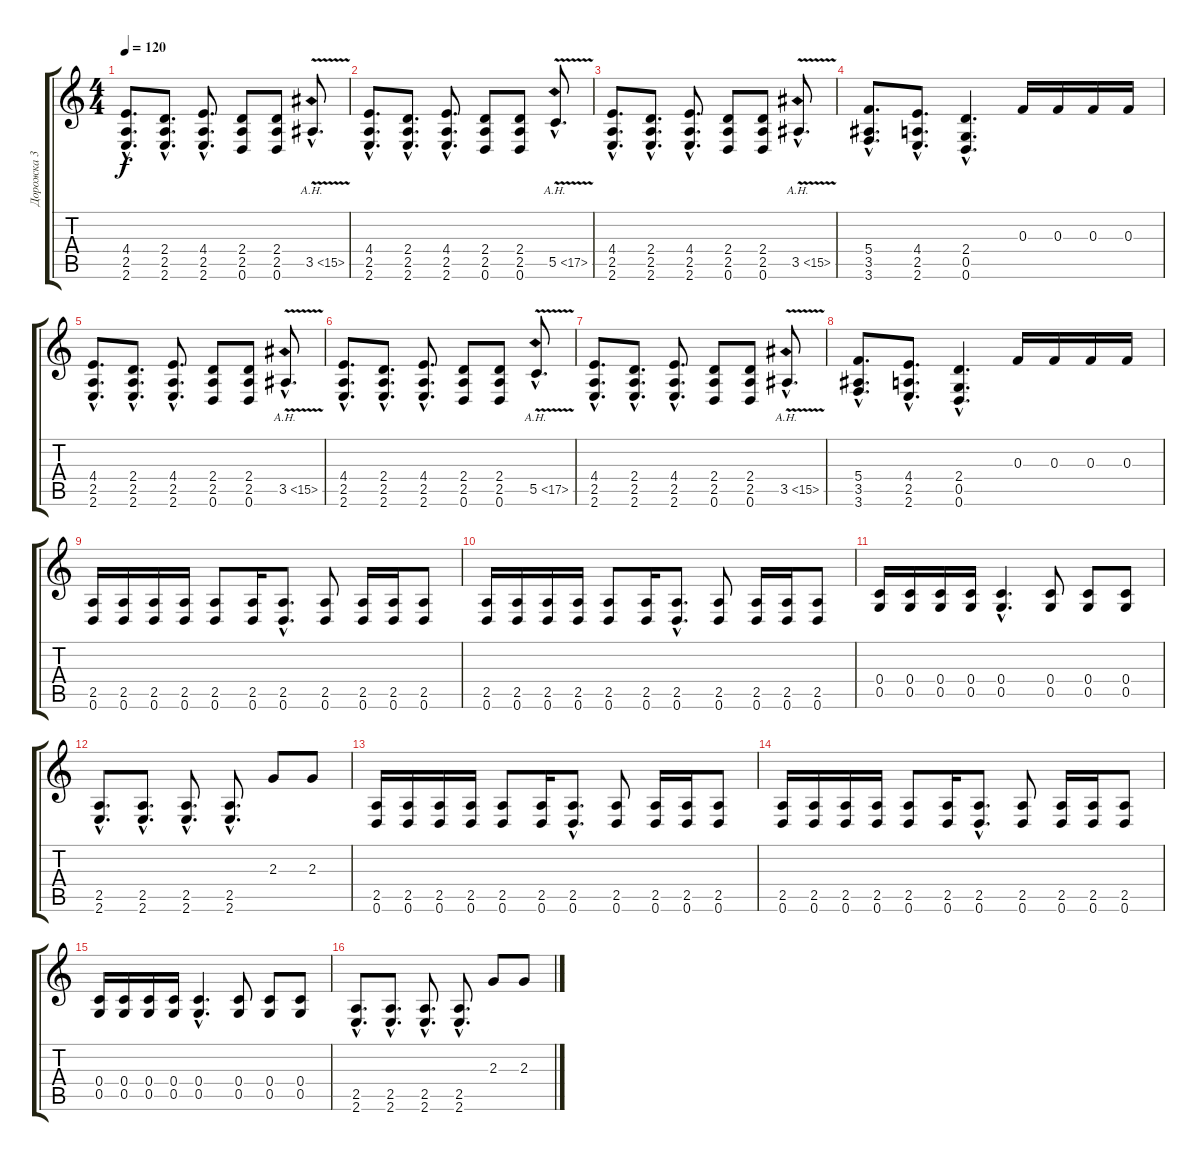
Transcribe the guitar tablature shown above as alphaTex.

\track ("Дорожка 3" "Дорожка 3") {instrument distortionguitar}
\staff {score tabs}
\tuning (D4 A3 F3 C3 G2 D2) {hide}
\ts (4 4)
\tempo 120
\clef g2
\ks c
(4.4{hac} 2.5{hac} 2.6{hac}).8{d dy f} (2.4{hac} 2.5{hac} 2.6{hac}).8{d} (4.4{hac} 2.5{hac} 2.6{hac}).8{d} (2.4 2.5 0.6).8 (2.4 2.5 0.6).8 3.5{ah 12 v hac}.8{d} |
(4.4{hac} 2.5{hac} 2.6{hac}).8{d} (2.4{hac} 2.5{hac} 2.6{hac}).8{d} (4.4{hac} 2.5{hac} 2.6{hac}).8{d} (2.4 2.5 0.6).8 (2.4 2.5 0.6).8 5.5{ah 12 v hac}.8{d} |
(4.4{hac} 2.5{hac} 2.6{hac}).8{d} (2.4{hac} 2.5{hac} 2.6{hac}).8{d} (4.4{hac} 2.5{hac} 2.6{hac}).8{d} (2.4 2.5 0.6).8 (2.4 2.5 0.6).8 3.5{ah 12 v hac}.8{d} |
(5.4{hac} 3.5{hac} 3.6{hac}).8{d} (4.4{hac} 2.5{hac} 2.6{hac}).8{d} (2.4{hac} 0.5{hac} 0.6{hac}).4{d} 0.3.16 0.3.16 0.3.16 0.3.16 |
(4.4{hac} 2.5{hac} 2.6{hac}).8{d} (2.4{hac} 2.5{hac} 2.6{hac}).8{d} (4.4{hac} 2.5{hac} 2.6{hac}).8{d} (2.4 2.5 0.6).8 (2.4 2.5 0.6).8 3.5{ah 12 v hac}.8{d} |
(4.4{hac} 2.5{hac} 2.6{hac}).8{d} (2.4{hac} 2.5{hac} 2.6{hac}).8{d} (4.4{hac} 2.5{hac} 2.6{hac}).8{d} (2.4 2.5 0.6).8 (2.4 2.5 0.6).8 5.5{ah 12 v hac}.8{d} |
(4.4{hac} 2.5{hac} 2.6{hac}).8{d} (2.4{hac} 2.5{hac} 2.6{hac}).8{d} (4.4{hac} 2.5{hac} 2.6{hac}).8{d} (2.4 2.5 0.6).8 (2.4 2.5 0.6).8 3.5{ah 12 v hac}.8{d} |
(5.4{hac} 3.5{hac} 3.6{hac}).8{d} (4.4{hac} 2.5{hac} 2.6{hac}).8{d} (2.4{hac} 0.5{hac} 0.6{hac}).4{d} 0.3.16 0.3.16 0.3.16 0.3.16 |
(2.5 0.6).16 (2.5 0.6).16 (2.5 0.6).16 (2.5 0.6).16 (2.5 0.6).8 (2.5 0.6).16 (2.5{hac} 0.6{hac}).8{d} (2.5 0.6).8 (2.5 0.6).16 (2.5 0.6).16 (2.5 0.6).8 |
(2.5 0.6).16 (2.5 0.6).16 (2.5 0.6).16 (2.5 0.6).16 (2.5 0.6).8 (2.5 0.6).16 (2.5{hac} 0.6{hac}).8{d} (2.5 0.6).8 (2.5 0.6).16 (2.5 0.6).16 (2.5 0.6).8 |
(0.4 0.5).16 (0.4 0.5).16 (0.4 0.5).16 (0.4 0.5).16 (0.4{hac} 0.5{hac}).4{d} (0.4 0.5).8 (0.4 0.5).8 (0.4 0.5).8 |
(2.5{hac} 2.6{hac}).8{d} (2.5{hac} 2.6{hac}).8{d} (2.5{hac} 2.6{hac}).8{d} (2.5{hac} 2.6{hac}).8{d} 2.3.8 2.3.8 |
(2.5 0.6).16 (2.5 0.6).16 (2.5 0.6).16 (2.5 0.6).16 (2.5 0.6).8 (2.5 0.6).16 (2.5{hac} 0.6{hac}).8{d} (2.5 0.6).8 (2.5 0.6).16 (2.5 0.6).16 (2.5 0.6).8 |
(2.5 0.6).16 (2.5 0.6).16 (2.5 0.6).16 (2.5 0.6).16 (2.5 0.6).8 (2.5 0.6).16 (2.5{hac} 0.6{hac}).8{d} (2.5 0.6).8 (2.5 0.6).16 (2.5 0.6).16 (2.5 0.6).8 |
(0.4 0.5).16 (0.4 0.5).16 (0.4 0.5).16 (0.4 0.5).16 (0.4{hac} 0.5{hac}).4{d} (0.4 0.5).8 (0.4 0.5).8 (0.4 0.5).8 |
(2.5{hac} 2.6{hac}).8{d} (2.5{hac} 2.6{hac}).8{d} (2.5{hac} 2.6{hac}).8{d} (2.5{hac} 2.6{hac}).8{d} 2.3.8 2.3.8
